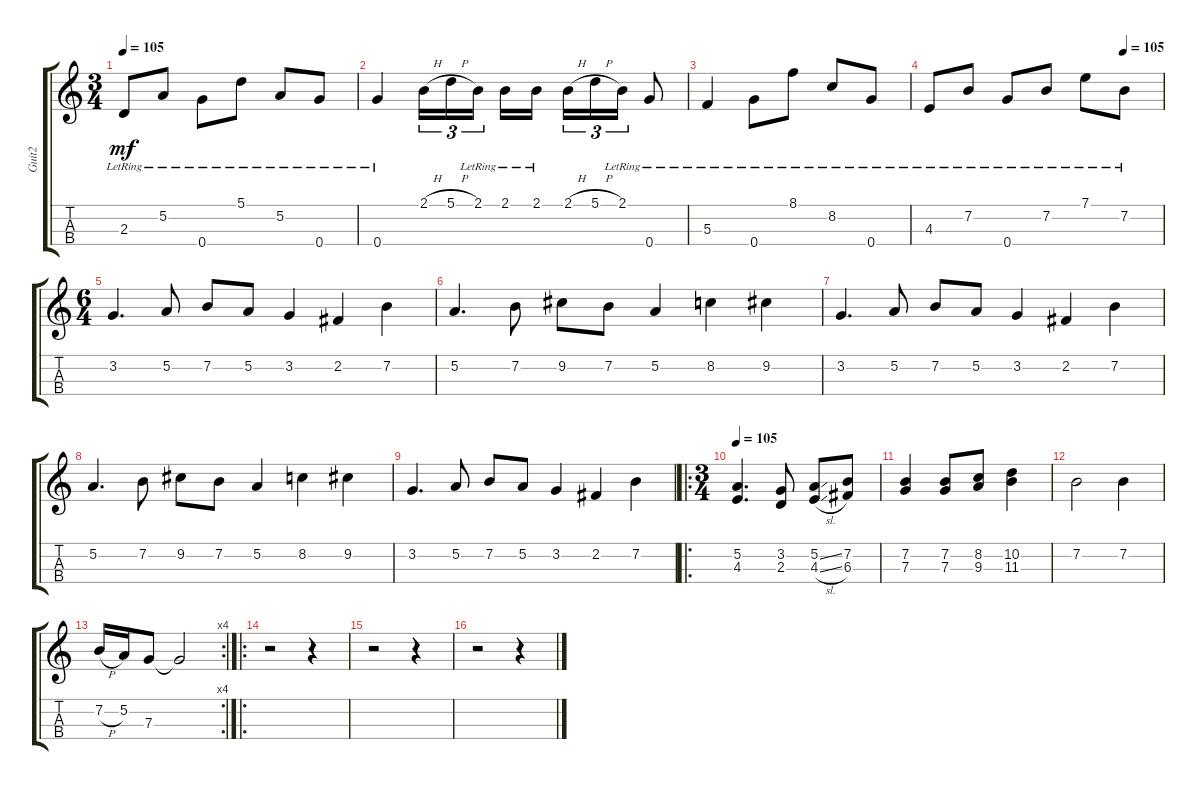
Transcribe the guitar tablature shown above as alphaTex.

\track ("Guit2" "Guit2") {instrument shamisen}
\staff {score tabs}
\tuning (A4 E4 C4 G4) {hide}
\ts (3 4)
\tempo 105
\clef g2
\ks c
2.3{lr}.8{dy mf} 5.2{lr}.8 0.4{lr}.8 5.1{lr}.8 5.2{lr}.8 0.4{lr}.8 |
0.4{lr}.4 2.1{h}.16{tu (3 2)} 5.1{h}.16{tu (3 2)} 2.1{lr}.16{tu (3 2)} 2.1{lr}.16 2.1{lr}.16 2.1{h}.16{tu (3 2)} 5.1{h}.16{tu (3 2)} 2.1{lr}.16{tu (3 2)} 0.4{lr}.8 |
5.3{lr}.4 0.4{lr}.8 8.1{lr}.8 8.2{lr}.8 0.4{lr}.8 |
\tempo (105 0.8333333333333334)
4.3{lr}.8 7.2{lr}.8 0.4{lr}.8 7.2{lr}.8 7.1{lr}.8 7.2{lr}.8 |
\ts (6 4)
3.2.4{d} 5.2.8 7.2.8 5.2.8 3.2.4 2.2.4 7.2.4 |
5.2.4{d} 7.2.8 9.2.8 7.2.8 5.2.4 8.2.4 9.2.4 |
3.2.4{d} 5.2.8 7.2.8 5.2.8 3.2.4 2.2.4 7.2.4 |
5.2.4{d} 7.2.8 9.2.8 7.2.8 5.2.4 8.2.4 9.2.4 |
3.2.4{d} 5.2.8 7.2.8 5.2.8 3.2.4 2.2.4 7.2.4 |
\ro
\ts (3 4)
\tempo 105
(5.2 4.3).4{d} (3.2 2.3).8 (5.2{ss} 4.3{sl}).8 (7.2 6.3).8 |
(7.2 7.3).4 (7.2 7.3).8 (8.2 9.3).8 (10.2 11.3).4 |
7.2.2 7.2.4 |
\rc 4
7.2{h}.16 5.2.16 7.3.8 7.3{t}.2 |
\ro
r.2 r.4 |
r.2 r.4 |
r.2 r.4
